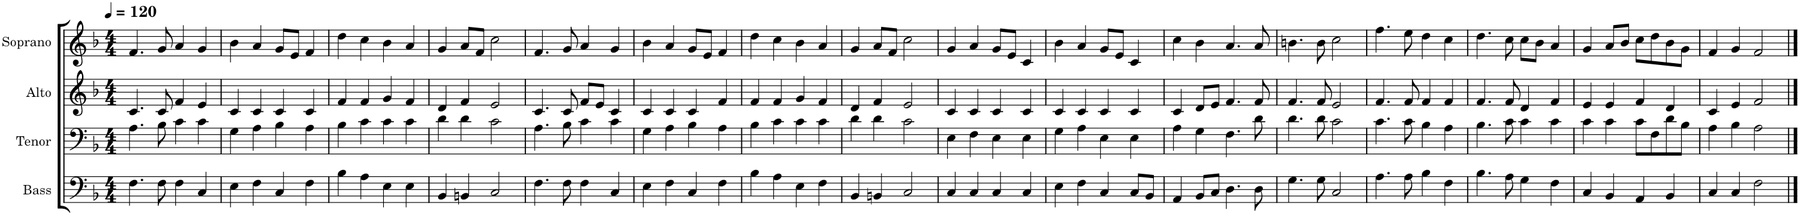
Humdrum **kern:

**kern	**kern	**kern	**kern
*part4	*part3	*part2	*part1
*staff4	*staff3	*staff2	*staff1
*I"Bass	*I"Tenor	*I"Alto	*I"Soprano
*I'B.	*I'T.	*I'A.	*I'S.
*clefF4	*clefF4	*clefG2	*clefG2
*k[b-]	*k[b-]	*k[b-]	*k[b-]
*M4/4	*M4/4	*M4/4	*M4/4
*MM120	*MM120	*MM120	*MM120
=1	=1	=1	=1
4.F\	4.A\	4.c/	4.f/
8F\	8B-\	8c/	8g/
4F\	4c\	4f/	4a/
4C/	4c\	4e/	4g/
=2	=2	=2	=2
4E\	4G\	4c/	4b-\
4F\	4A\	4c/	4a/
4C/	4B-\	4c/	8g/L
.	.	.	8e/J
4F\	4A\	4c/	4f/
=3	=3	=3	=3
4B-\	4B-\	4f/	4dd\
4A\	4c\	4f/	4cc\
4E\	4c\	4g/	4b-\
4E\	4c\	4f/	4a/
=4	=4	=4	=4
4BB-/	4d\	4d/	4g/
4BBn/	4d\	4f/	8a/L
.	.	.	8f/J
2C/	2c\	2e/	2cc\
=5	=5	=5	=5
4.F\	4.A\	4.c/	4.f/
8F\	8B-\	8c/	8g/
4F\	4c\	8f/L	4a/
.	.	8e/J	.
4C/	4c\	4c/	4g/
=6	=6	=6	=6
4E\	4G\	4c/	4b-\
4F\	4A\	4c/	4a/
4C/	4B-\	4c/	8g/L
.	.	.	8e/J
4F\	4A\	4f/	4f/
=7	=7	=7	=7
4B-\	4B-\	4f/	4dd\
4A\	4c\	4f/	4cc\
4E\	4c\	4g/	4b-\
4F\	4c\	4f/	4a/
=8	=8	=8	=8
4BB-/	4d\	4d/	4g/
4BBn/	4d\	4f/	8a/L
.	.	.	8f/J
2C/	2c\	2e/	2cc\
=9	=9	=9	=9
4C/	4E\	4c/	4g/
4C/	4F\	4c/	4a/
4C/	4E\	4c/	8g/L
.	.	.	8e/J
4C/	4E\	4c/	4c/
=10	=10	=10	=10
4E\	4G\	4c/	4b-\
4F\	4A\	4c/	4a/
4C/	4E\	4c/	8g/L
.	.	.	8e/J
8C/L	4E\	4c/	4c/
8BB-/J	.	.	.
=11	=11	=11	=11
4AA/	4A\	4c/	4cc\
8BB-/L	4G\	8d/L	4b-\
8C/J	.	8e/J	.
4.D\	4.F\	4.f/	4.a/
8D\	8d\	8f/	8a/
=12	=12	=12	=12
4.G\	4.d\	4.f/	4.bn\
8G\	8d\	8f/	8b\
2C/	2c\	2e/	2cc\
=13	=13	=13	=13
4.A\	4.c\	4.f/	4.ff\
8A\	8c\	8f/	8ee\
4B-\	4B-\	4f/	4dd\
4F\	4A\	4f/	4cc\
=14	=14	=14	=14
4.B-\	4.B-\	4.f/	4.dd\
8A\	8c\	8f/	8cc\
4G\	4c\	4d/	8cc\L
.	.	.	8b-\J
4F\	4c\	4f/	4a/
=15	=15	=15	=15
4C/	4c\	4e/	4g/
4BB-/	4c\	4e/	8a/L
.	.	.	8b-/J
4AA/	8c\L	4f/	8cc\L
.	8F\	.	8dd\
4BB-/	8d\	4d/	8b-\
.	8B-\J	.	8g\J
=16	=16	=16	=16
4C/	4A\	4c/	4f/
4C/	4B-\	4e/	4g/
2F\	2A\	2f/	2f/
==	==	==	==
*-	*-	*-	*-
